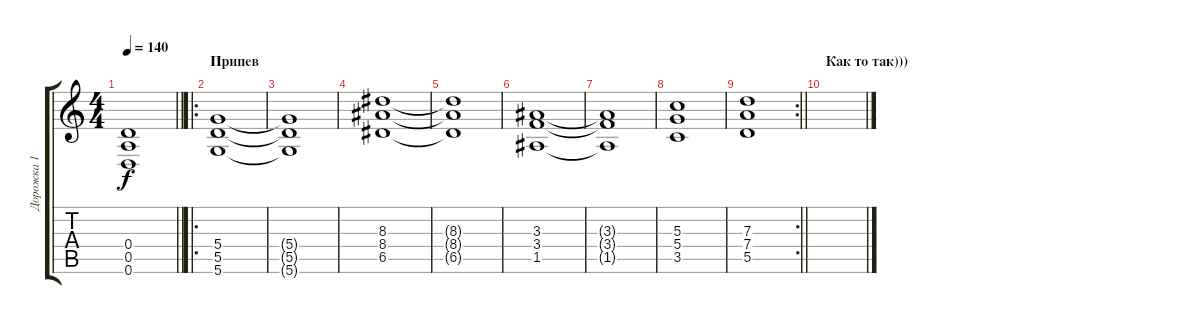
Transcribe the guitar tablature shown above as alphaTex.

\track ("Дорожка 1" "Дорожка 1") {instrument overdrivenguitar}
\staff {score tabs}
\tuning (E4 B3 G3 D3 A2 D2) {hide}
\ts (4 4)
\tempo 140
\clef g2
\barLineRight lightlight
\ks c
(0.4 0.5 0.6).1{dy f} |
\ro
\section ("" "Припев")
(5.4 5.5 5.6).1 |
(5.4{t} 5.5{t} 5.6{t}).1 |
(8.3 8.4 6.5).1 |
(8.3{t} 8.4{t} 6.5{t}).1 |
(3.3 3.4 1.5).1 |
(3.3{t} 3.4{t} 1.5{t}).1 |
(5.3 5.4 3.5).1 |
\rc 2
\barLineRight lightlight
(7.3 7.4 5.5).1 |
\section ("" "Как то так)))")
